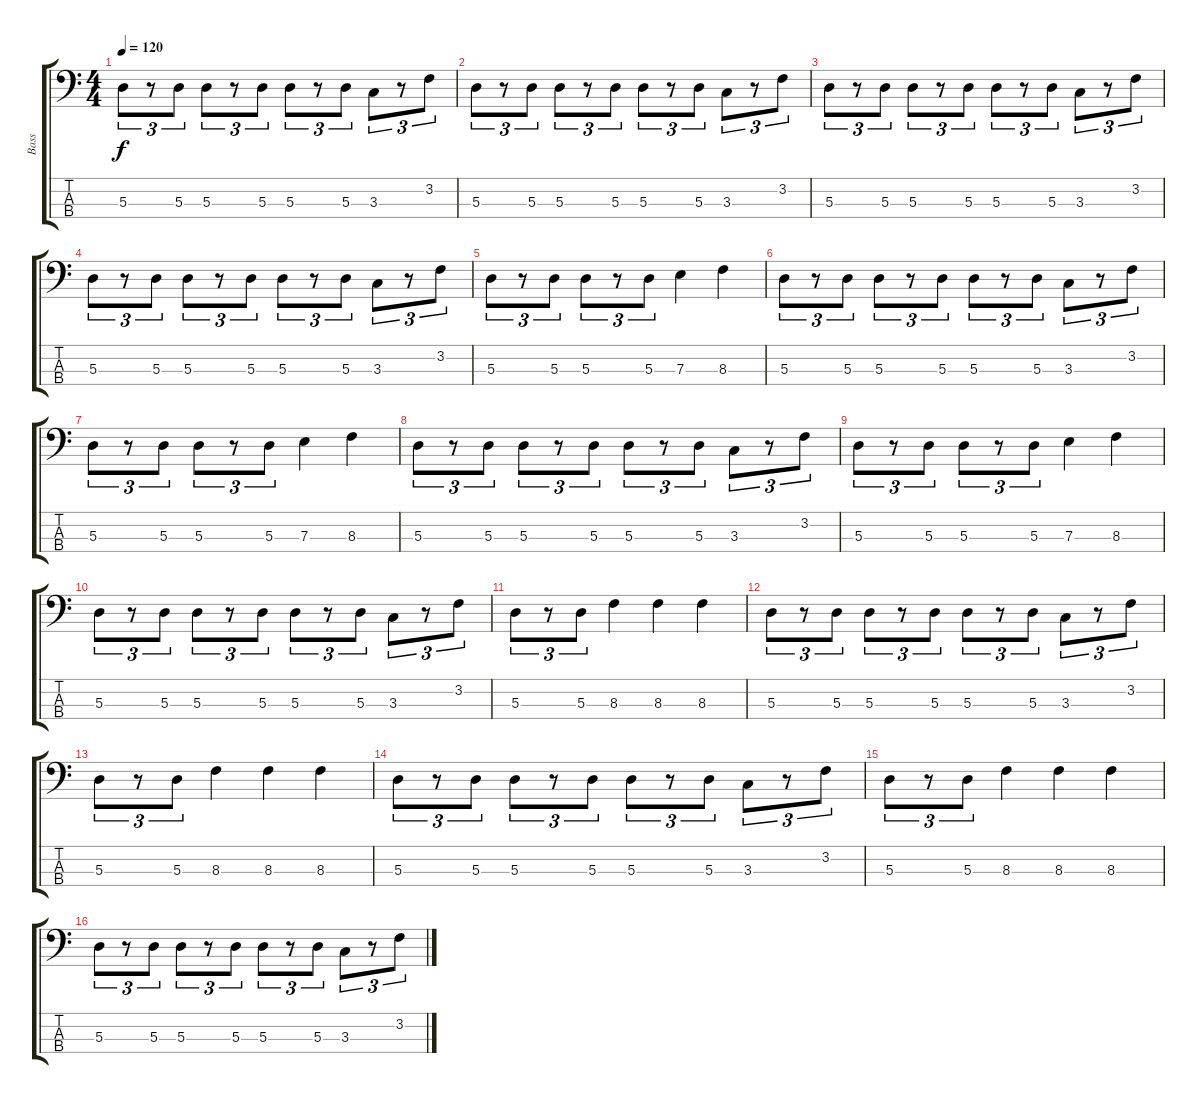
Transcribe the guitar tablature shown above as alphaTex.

\track ("Bass" "Bass") {instrument electricbassfinger}
\staff {score tabs}
\tuning (G2 D2 A1 E1) {hide}
\ts (4 4)
\tempo 120
\clef f4
\ks c
5.3.8{tu (3 2) dy f} r.8{tu (3 2)} 5.3.8{tu (3 2)} 5.3.8{tu (3 2)} r.8{tu (3 2)} 5.3.8{tu (3 2)} 5.3.8{tu (3 2)} r.8{tu (3 2)} 5.3.8{tu (3 2)} 3.3.8{tu (3 2)} r.8{tu (3 2)} 3.2.8{tu (3 2)} |
5.3.8{tu (3 2)} r.8{tu (3 2)} 5.3.8{tu (3 2)} 5.3.8{tu (3 2)} r.8{tu (3 2)} 5.3.8{tu (3 2)} 5.3.8{tu (3 2)} r.8{tu (3 2)} 5.3.8{tu (3 2)} 3.3.8{tu (3 2)} r.8{tu (3 2)} 3.2.8{tu (3 2)} |
5.3.8{tu (3 2)} r.8{tu (3 2)} 5.3.8{tu (3 2)} 5.3.8{tu (3 2)} r.8{tu (3 2)} 5.3.8{tu (3 2)} 5.3.8{tu (3 2)} r.8{tu (3 2)} 5.3.8{tu (3 2)} 3.3.8{tu (3 2)} r.8{tu (3 2)} 3.2.8{tu (3 2)} |
5.3.8{tu (3 2)} r.8{tu (3 2)} 5.3.8{tu (3 2)} 5.3.8{tu (3 2)} r.8{tu (3 2)} 5.3.8{tu (3 2)} 5.3.8{tu (3 2)} r.8{tu (3 2)} 5.3.8{tu (3 2)} 3.3.8{tu (3 2)} r.8{tu (3 2)} 3.2.8{tu (3 2)} |
5.3.8{tu (3 2)} r.8{tu (3 2)} 5.3.8{tu (3 2)} 5.3.8{tu (3 2)} r.8{tu (3 2)} 5.3.8{tu (3 2)} 7.3.4 8.3.4 |
5.3.8{tu (3 2)} r.8{tu (3 2)} 5.3.8{tu (3 2)} 5.3.8{tu (3 2)} r.8{tu (3 2)} 5.3.8{tu (3 2)} 5.3.8{tu (3 2)} r.8{tu (3 2)} 5.3.8{tu (3 2)} 3.3.8{tu (3 2)} r.8{tu (3 2)} 3.2.8{tu (3 2)} |
5.3.8{tu (3 2)} r.8{tu (3 2)} 5.3.8{tu (3 2)} 5.3.8{tu (3 2)} r.8{tu (3 2)} 5.3.8{tu (3 2)} 7.3.4 8.3.4 |
5.3.8{tu (3 2)} r.8{tu (3 2)} 5.3.8{tu (3 2)} 5.3.8{tu (3 2)} r.8{tu (3 2)} 5.3.8{tu (3 2)} 5.3.8{tu (3 2)} r.8{tu (3 2)} 5.3.8{tu (3 2)} 3.3.8{tu (3 2)} r.8{tu (3 2)} 3.2.8{tu (3 2)} |
5.3.8{tu (3 2)} r.8{tu (3 2)} 5.3.8{tu (3 2)} 5.3.8{tu (3 2)} r.8{tu (3 2)} 5.3.8{tu (3 2)} 7.3.4 8.3.4 |
5.3.8{tu (3 2)} r.8{tu (3 2)} 5.3.8{tu (3 2)} 5.3.8{tu (3 2)} r.8{tu (3 2)} 5.3.8{tu (3 2)} 5.3.8{tu (3 2)} r.8{tu (3 2)} 5.3.8{tu (3 2)} 3.3.8{tu (3 2)} r.8{tu (3 2)} 3.2.8{tu (3 2)} |
5.3.8{tu (3 2)} r.8{tu (3 2)} 5.3.8{tu (3 2)} 8.3.4 8.3.4 8.3.4 |
5.3.8{tu (3 2)} r.8{tu (3 2)} 5.3.8{tu (3 2)} 5.3.8{tu (3 2)} r.8{tu (3 2)} 5.3.8{tu (3 2)} 5.3.8{tu (3 2)} r.8{tu (3 2)} 5.3.8{tu (3 2)} 3.3.8{tu (3 2)} r.8{tu (3 2)} 3.2.8{tu (3 2)} |
5.3.8{tu (3 2)} r.8{tu (3 2)} 5.3.8{tu (3 2)} 8.3.4 8.3.4 8.3.4 |
5.3.8{tu (3 2)} r.8{tu (3 2)} 5.3.8{tu (3 2)} 5.3.8{tu (3 2)} r.8{tu (3 2)} 5.3.8{tu (3 2)} 5.3.8{tu (3 2)} r.8{tu (3 2)} 5.3.8{tu (3 2)} 3.3.8{tu (3 2)} r.8{tu (3 2)} 3.2.8{tu (3 2)} |
5.3.8{tu (3 2)} r.8{tu (3 2)} 5.3.8{tu (3 2)} 8.3.4 8.3.4 8.3.4 |
5.3.8{tu (3 2)} r.8{tu (3 2)} 5.3.8{tu (3 2)} 5.3.8{tu (3 2)} r.8{tu (3 2)} 5.3.8{tu (3 2)} 5.3.8{tu (3 2)} r.8{tu (3 2)} 5.3.8{tu (3 2)} 3.3.8{tu (3 2)} r.8{tu (3 2)} 3.2.8{tu (3 2)}
